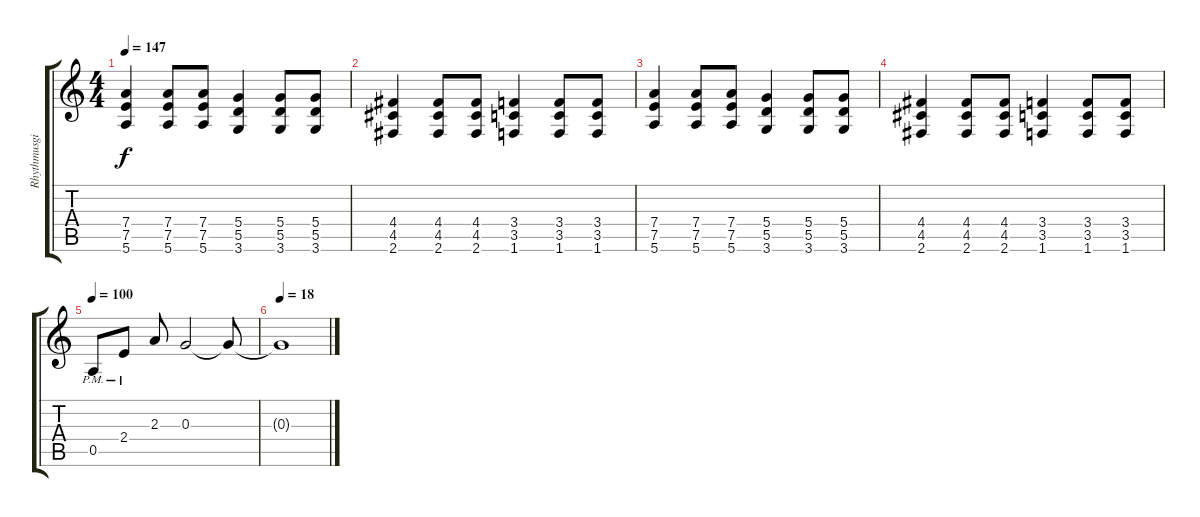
\track ("Rhythmusgitarre Overdub" "Rhythmusgi") {instrument distortionguitar}
\staff {score tabs}
\tuning (E4 B3 G3 D3 A2 E2) {hide}
\ts (4 4)
\tempo 147
\clef g2
\ks c
(7.4 7.5 5.6).4{dy f} (7.4 7.5 5.6).8 (7.4 7.5 5.6).8 (5.4 5.5 3.6).4 (5.4 5.5 3.6).8 (5.4 5.5 3.6).8 |
(4.4 4.5 2.6).4 (4.4 4.5 2.6).8 (4.4 4.5 2.6).8 (3.4 3.5 1.6).4 (3.4 3.5 1.6).8 (3.4 3.5 1.6).8 |
(7.4 7.5 5.6).4 (7.4 7.5 5.6).8 (7.4 7.5 5.6).8 (5.4 5.5 3.6).4 (5.4 5.5 3.6).8 (5.4 5.5 3.6).8 |
(4.4 4.5 2.6).4 (4.4 4.5 2.6).8 (4.4 4.5 2.6).8 (3.4 3.5 1.6).4 (3.4 3.5 1.6).8 (3.4 3.5 1.6).8 |
\tempo 100
0.5{pm}.8 2.4{pm}.8 2.3.8 0.3.2 0.3{t}.8 |
\tempo 18
0.3{t}.1
